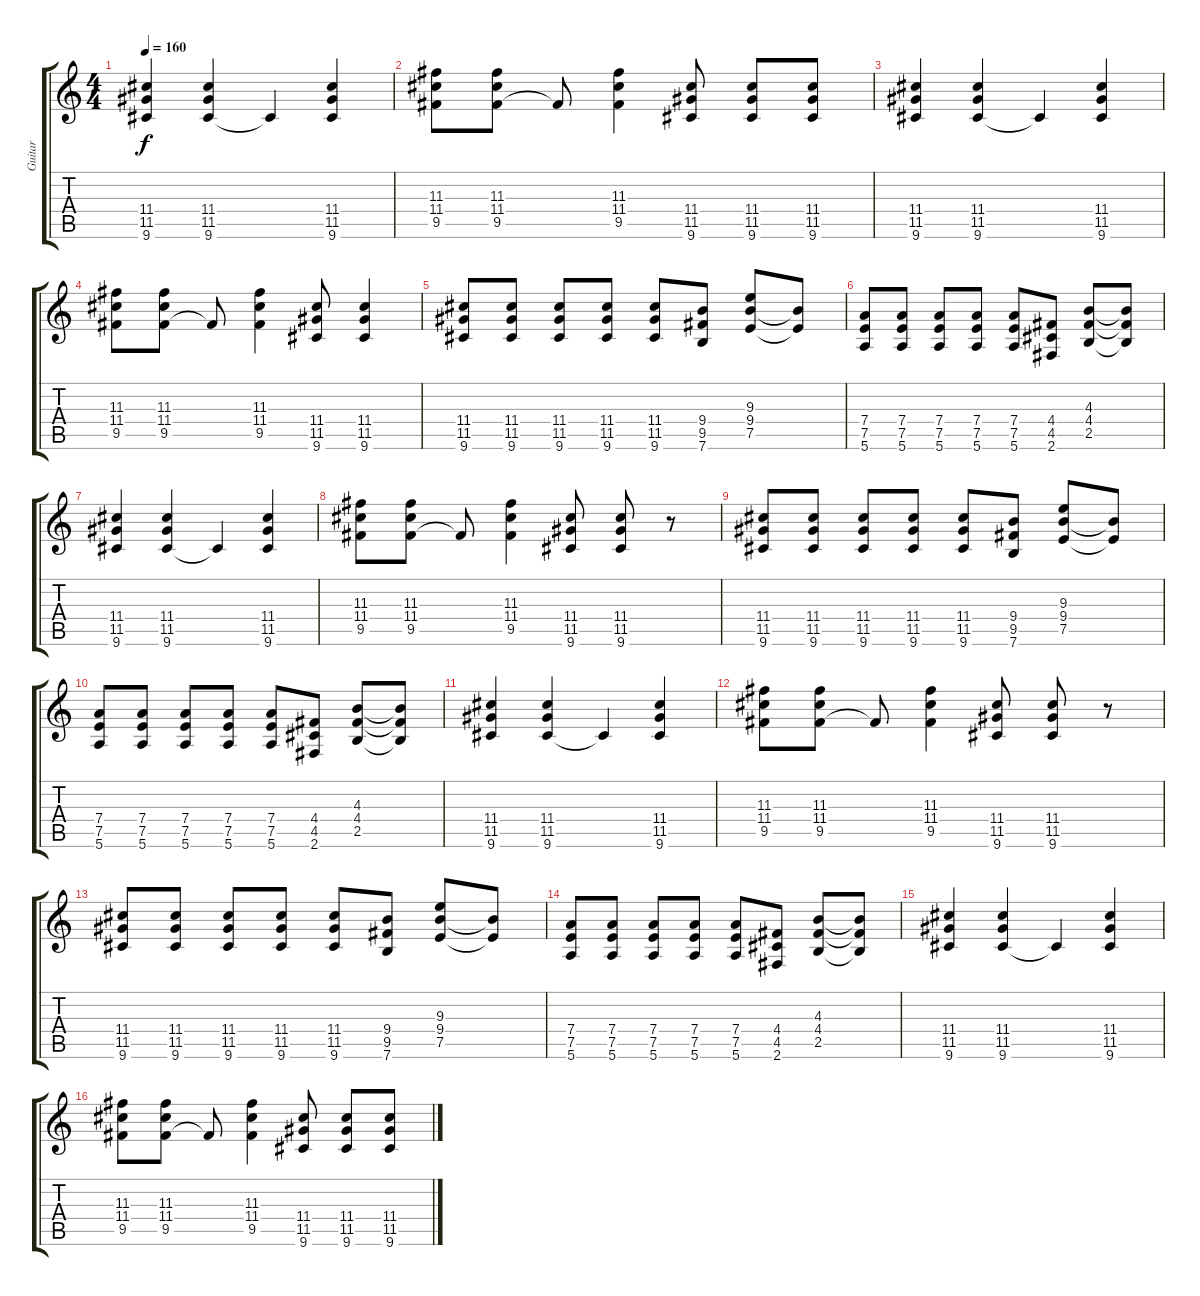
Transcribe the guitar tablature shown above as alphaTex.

\track ("Guitar" "Guitar") {instrument overdrivenguitar}
\staff {score tabs}
\tuning (E4 B3 G3 D3 A2 E2) {hide}
\ts (4 4)
\tempo 160
\clef g2
\ks c
(11.4 11.5 9.6).4{dy f instrument overdrivenguitar} (11.4 11.5 9.6).4 9.6{t}.4 (11.4 11.5 9.6).4 |
(11.3 11.4 9.5).8 (11.3 11.4 9.5).8 9.5{t}.8 (11.3 11.4 9.5).4 (11.4 11.5 9.6).8 (11.4 11.5 9.6).8 (11.4 11.5 9.6).8 |
(11.4 11.5 9.6).4 (11.4 11.5 9.6).4 9.6{t}.4 (11.4 11.5 9.6).4 |
(11.3 11.4 9.5).8 (11.3 11.4 9.5).8 9.5{t}.8 (11.3 11.4 9.5).4 (11.4 11.5 9.6).8 (11.4 11.5 9.6).4 |
(11.4 11.5 9.6).8 (11.4 11.5 9.6).8 (11.4 11.5 9.6).8 (11.4 11.5 9.6).8 (11.4 11.5 9.6).8 (9.4 9.5 7.6).8 (9.3 9.4 7.5).8 (9.4{t} 7.5{t}).8 |
(7.4 7.5 5.6).8 (7.4 7.5 5.6).8 (7.4 7.5 5.6).8 (7.4 7.5 5.6).8 (7.4 7.5 5.6).8 (4.4 4.5 2.6).8 (4.3 4.4 2.5).8 (4.3{t} 4.4{t} 2.5{t}).8 |
(11.4 11.5 9.6).4 (11.4 11.5 9.6).4 9.6{t}.4 (11.4 11.5 9.6).4 |
(11.3 11.4 9.5).8 (11.3 11.4 9.5).8 9.5{t}.8 (11.3 11.4 9.5).4 (11.4 11.5 9.6).8 (11.4 11.5 9.6).8 r.8 |
(11.4 11.5 9.6).8 (11.4 11.5 9.6).8 (11.4 11.5 9.6).8 (11.4 11.5 9.6).8 (11.4 11.5 9.6).8 (9.4 9.5 7.6).8 (9.3 9.4 7.5).8 (9.4{t} 7.5{t}).8 |
(7.4 7.5 5.6).8 (7.4 7.5 5.6).8 (7.4 7.5 5.6).8 (7.4 7.5 5.6).8 (7.4 7.5 5.6).8 (4.4 4.5 2.6).8 (4.3 4.4 2.5).8 (4.3{t} 4.4{t} 2.5{t}).8 |
(11.4 11.5 9.6).4 (11.4 11.5 9.6).4 9.6{t}.4 (11.4 11.5 9.6).4 |
(11.3 11.4 9.5).8 (11.3 11.4 9.5).8 9.5{t}.8 (11.3 11.4 9.5).4 (11.4 11.5 9.6).8 (11.4 11.5 9.6).8 r.8 |
(11.4 11.5 9.6).8 (11.4 11.5 9.6).8 (11.4 11.5 9.6).8 (11.4 11.5 9.6).8 (11.4 11.5 9.6).8 (9.4 9.5 7.6).8 (9.3 9.4 7.5).8 (9.4{t} 7.5{t}).8 |
(7.4 7.5 5.6).8 (7.4 7.5 5.6).8 (7.4 7.5 5.6).8 (7.4 7.5 5.6).8 (7.4 7.5 5.6).8 (4.4 4.5 2.6).8 (4.3 4.4 2.5).8 (4.3{t} 4.4{t} 2.5{t}).8 |
(11.4 11.5 9.6).4 (11.4 11.5 9.6).4 9.6{t}.4 (11.4 11.5 9.6).4 |
(11.3 11.4 9.5).8 (11.3 11.4 9.5).8 9.5{t}.8 (11.3 11.4 9.5).4 (11.4 11.5 9.6).8 (11.4 11.5 9.6).8 (11.4 11.5 9.6).8
